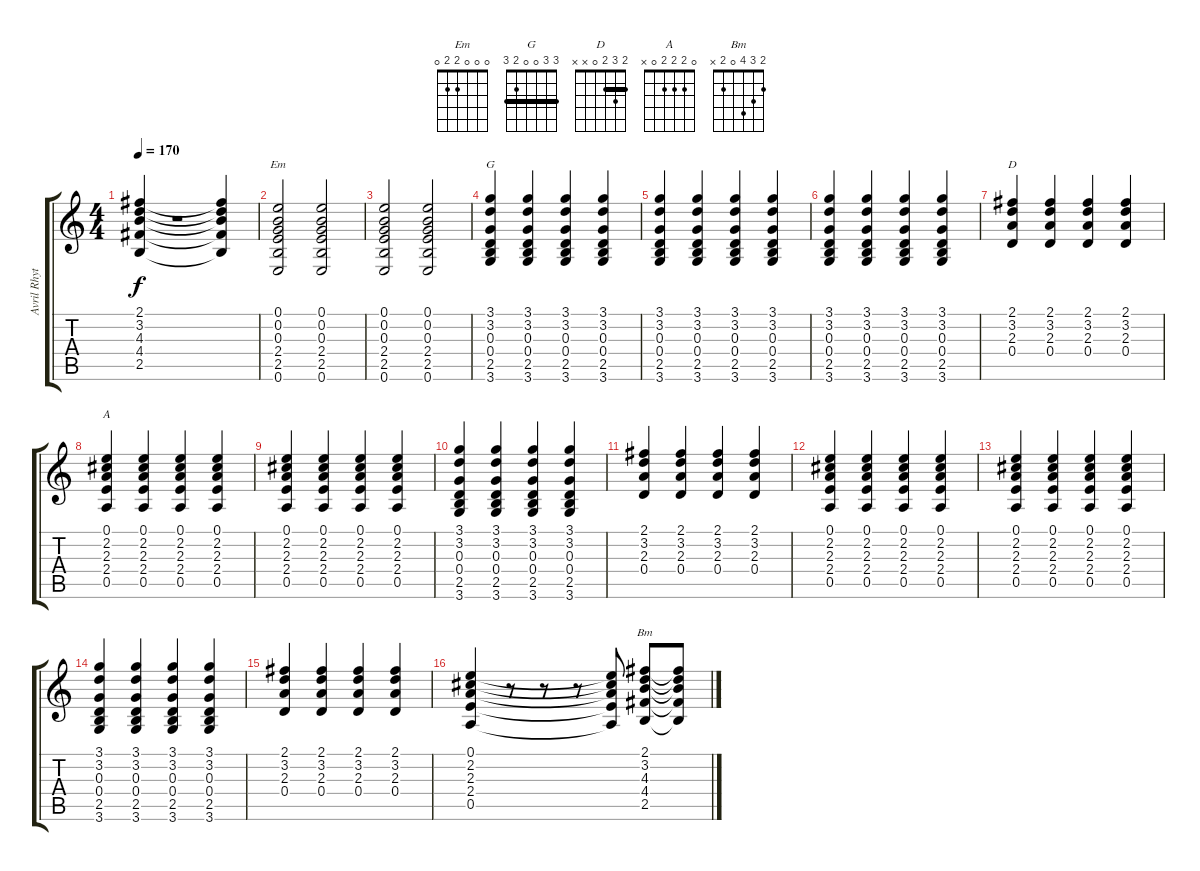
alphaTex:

\track ("Avril Rhythm 1" "Avril Rhyt") {instrument distortionguitar}
\staff {score tabs}
\tuning (E4 B3 G3 D3 A2 E2) {hide}
\chord ("Em" 0 0 0 2 2 0)
\chord ("G" 3 3 0 0 2 3) {barre 3}
\chord ("D" 2 3 2 0 x x) {barre 2}
\chord ("A" 0 2 2 2 0 x)
\chord ("Bm" 2 3 4 0 2 x)
\ts (4 4)
\tempo 170
\clef g2
\ks c
(2.1{t} 3.2{t} 4.3{t} 4.4{t} 2.5{t}).4{dy f} r.2 (2.1{t} 3.2{t} 4.3{t} 4.4{t} 2.5{t}).4 |
(0.1 0.2 0.3 2.4 2.5 0.6).2{ch "Em"} (0.1 0.2 0.3 2.4 2.5 0.6).2 |
(0.1 0.2 0.3 2.4 2.5 0.6).2 (0.1 0.2 0.3 2.4 2.5 0.6).2 |
(3.1 3.2 0.3 0.4 2.5 3.6).4{ch "G"} (3.1 3.2 0.3 0.4 2.5 3.6).4 (3.1 3.2 0.3 0.4 2.5 3.6).4 (3.1 3.2 0.3 0.4 2.5 3.6).4 |
(3.1 3.2 0.3 0.4 2.5 3.6).4 (3.1 3.2 0.3 0.4 2.5 3.6).4 (3.1 3.2 0.3 0.4 2.5 3.6).4 (3.1 3.2 0.3 0.4 2.5 3.6).4 |
(3.1 3.2 0.3 0.4 2.5 3.6).4 (3.1 3.2 0.3 0.4 2.5 3.6).4 (3.1 3.2 0.3 0.4 2.5 3.6).4 (3.1 3.2 0.3 0.4 2.5 3.6).4 |
(2.1 3.2 2.3 0.4).4{ch "D"} (2.1 3.2 2.3 0.4).4 (2.1 3.2 2.3 0.4).4 (2.1 3.2 2.3 0.4).4 |
(0.1 2.2 2.3 2.4 0.5).4{ch "A"} (0.1 2.2 2.3 2.4 0.5).4 (0.1 2.2 2.3 2.4 0.5).4 (0.1 2.2 2.3 2.4 0.5).4 |
(0.1 2.2 2.3 2.4 0.5).4 (0.1 2.2 2.3 2.4 0.5).4 (0.1 2.2 2.3 2.4 0.5).4 (0.1 2.2 2.3 2.4 0.5).4 |
(3.1 3.2 0.3 0.4 2.5 3.6).4 (3.1 3.2 0.3 0.4 2.5 3.6).4 (3.1 3.2 0.3 0.4 2.5 3.6).4 (3.1 3.2 0.3 0.4 2.5 3.6).4 |
(2.1 3.2 2.3 0.4).4 (2.1 3.2 2.3 0.4).4 (2.1 3.2 2.3 0.4).4 (2.1 3.2 2.3 0.4).4 |
(0.1 2.2 2.3 2.4 0.5).4 (0.1 2.2 2.3 2.4 0.5).4 (0.1 2.2 2.3 2.4 0.5).4 (0.1 2.2 2.3 2.4 0.5).4 |
(0.1 2.2 2.3 2.4 0.5).4 (0.1 2.2 2.3 2.4 0.5).4 (0.1 2.2 2.3 2.4 0.5).4 (0.1 2.2 2.3 2.4 0.5).4 |
(3.1 3.2 0.3 0.4 2.5 3.6).4 (3.1 3.2 0.3 0.4 2.5 3.6).4 (3.1 3.2 0.3 0.4 2.5 3.6).4 (3.1 3.2 0.3 0.4 2.5 3.6).4 |
(2.1 3.2 2.3 0.4).4 (2.1 3.2 2.3 0.4).4 (2.1 3.2 2.3 0.4).4 (2.1 3.2 2.3 0.4).4 |
(0.1 2.2 2.3 2.4 0.5).4 r.8 r.8 r.8 (0.1{t} 2.2{t} 2.3{t} 2.4{t} 0.5{t}).8 (2.1 3.2 4.3 4.4 2.5).8{ch "Bm"} (2.1{t} 3.2{t} 4.3{t} 4.4{t} 2.5{t}).8
